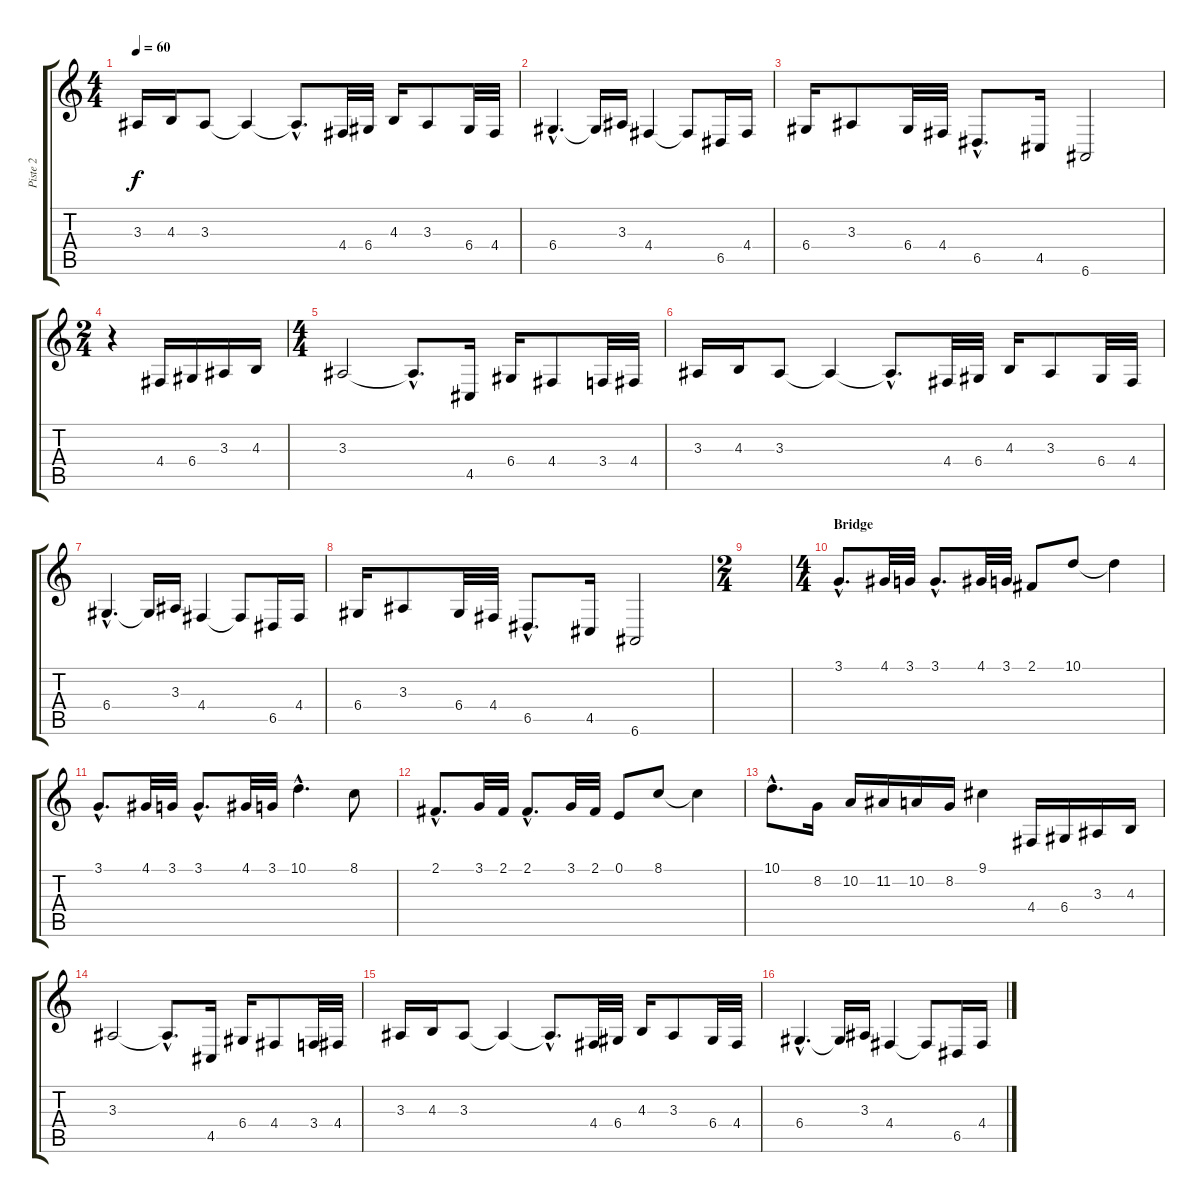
\track ("Piste 2" "Piste 2") {instrument pad1newage}
\staff {score tabs}
\tuning (E4 B3 G3 D3 A2 E2) {hide}
\ts (4 4)
\tempo 60
\clef g2
\ks c
3.3.16{dy f} 4.3.16 3.3.8 3.3{t}.4 3.3{hac t}.8{d} 4.4.32 6.4.32 4.3.16 3.3.8 6.4.32 4.4.32 |
6.4{hac}.4{d} 6.4{t}.16 3.3.16 4.4.4 4.4{t}.8 6.5.16 4.4.16 |
6.4.16 3.3.8 6.4.32 4.4.32 6.5{hac}.8{d} 4.5.16 6.6.2 |
\ts (2 4)
r.4 4.4.16 6.4.16 3.3.16 4.3.16 |
\ts (4 4)
\section ("" "")
3.3.2 3.3{hac t}.8{d} 4.5.16 6.4.16 4.4.8 3.4.32 4.4.32 |
3.3.16 4.3.16 3.3.8 3.3{t}.4 3.3{hac t}.8{d} 4.4.32 6.4.32 4.3.16 3.3.8 6.4.32 4.4.32 |
6.4{hac}.4{d} 6.4{t}.16 3.3.16 4.4.4 4.4{t}.8 6.5.16 4.4.16 |
6.4.16 3.3.8 6.4.32 4.4.32 6.5{hac}.8{d} 4.5.16 6.6.2 |
\ts (2 4)
|
\ts (4 4)
\section ("" "Bridge")
3.1{hac}.8{d} 4.1.32 3.1.32 3.1{hac}.8{d} 4.1.32 3.1.32 2.1.8 10.1.8 10.1{t}.4 |
3.1{hac}.8{d} 4.1.32 3.1.32 3.1{hac}.8{d} 4.1.32 3.1.32 10.1{hac}.4{d} 8.1.8 |
2.1{hac}.8{d} 3.1.32 2.1.32 2.1{hac}.8{d} 3.1.32 2.1.32 0.1.8 8.1.8 8.1{t}.4 |
10.1{hac}.8{d} 8.2.16 10.2.16 11.2.16 10.2.16 8.2.16 9.1.4 4.4.16 6.4.16 3.3.16 4.3.16 |
\section ("" "")
3.3.2 3.3{hac t}.8{d} 4.5.16 6.4.16 4.4.8 3.4.32 4.4.32 |
3.3.16 4.3.16 3.3.8 3.3{t}.4 3.3{hac t}.8{d} 4.4.32 6.4.32 4.3.16 3.3.8 6.4.32 4.4.32 |
6.4{hac}.4{d} 6.4{t}.16 3.3.16 4.4.4 4.4{t}.8 6.5.16 4.4.16
